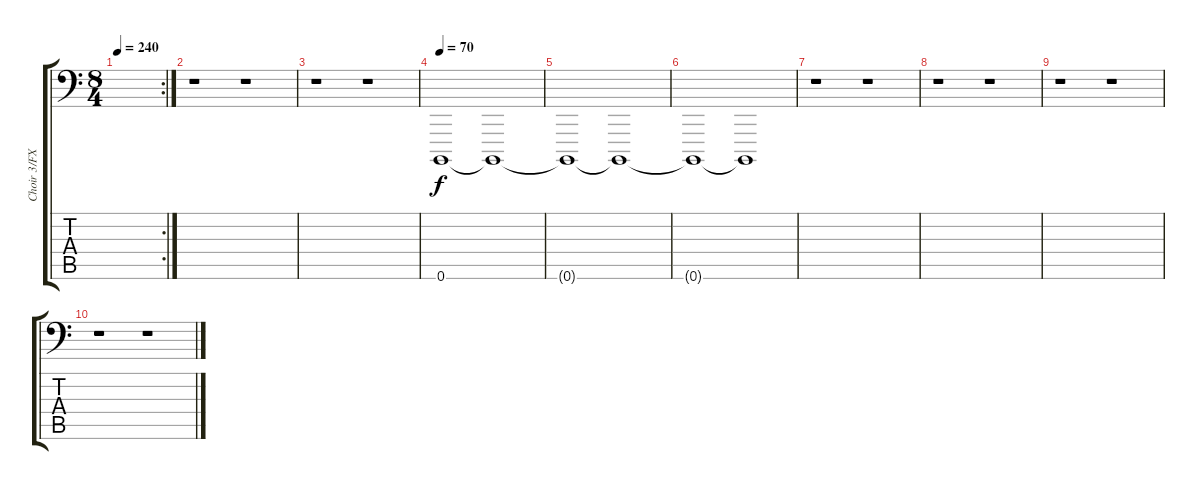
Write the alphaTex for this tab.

\track ("Choir 3/FX 3" "Choir 3/FX") {instrument choiraahs}
\staff {score tabs}
\tuning (Db3 Ab2 E2 B1 Gb1 B0) {hide}
\rc 2
\ts (8 4)
\tempo 240
\clef f4
\ks c
|
r.1{balance 8 instrument ocarina} r.1 |
r.1{balance 8 instrument ocarina} r.1 |
\tempo 70
0.6.1 0.6{t}.1{dy f} |
0.6{t}.1 0.6{t}.1 |
0.6{t}.1 0.6{t}.1 |
r.1 r.1 |
r.1 r.1 |
r.1 r.1 |
r.1 r.1
